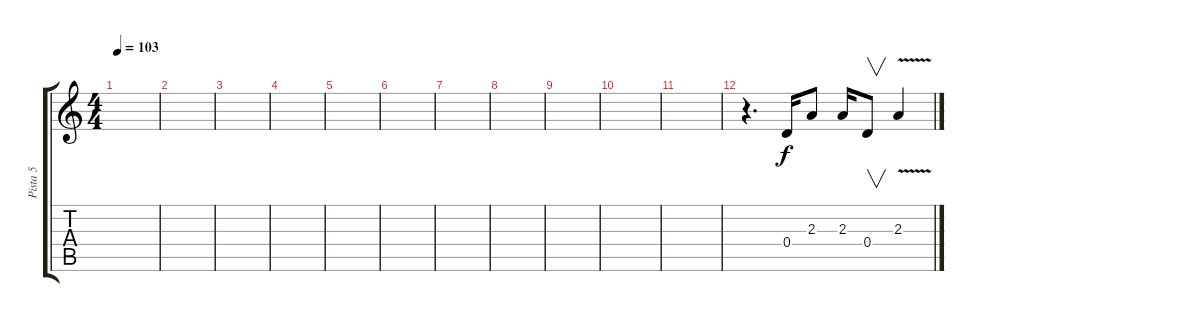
\track ("Pista 5" "Pista 5") {instrument electricguitarclean}
\staff {score tabs}
\tuning (E4 B3 G3 D3 A2 E2) {hide}
\ts (4 4)
\tempo 103
\clef g2
\ks c
|
|
|
|
|
|
|
|
|
|
|
r.4{d balance 12} 0.4.16 2.3.8 2.3.16 0.4.8{v} 2.3{v}.4
